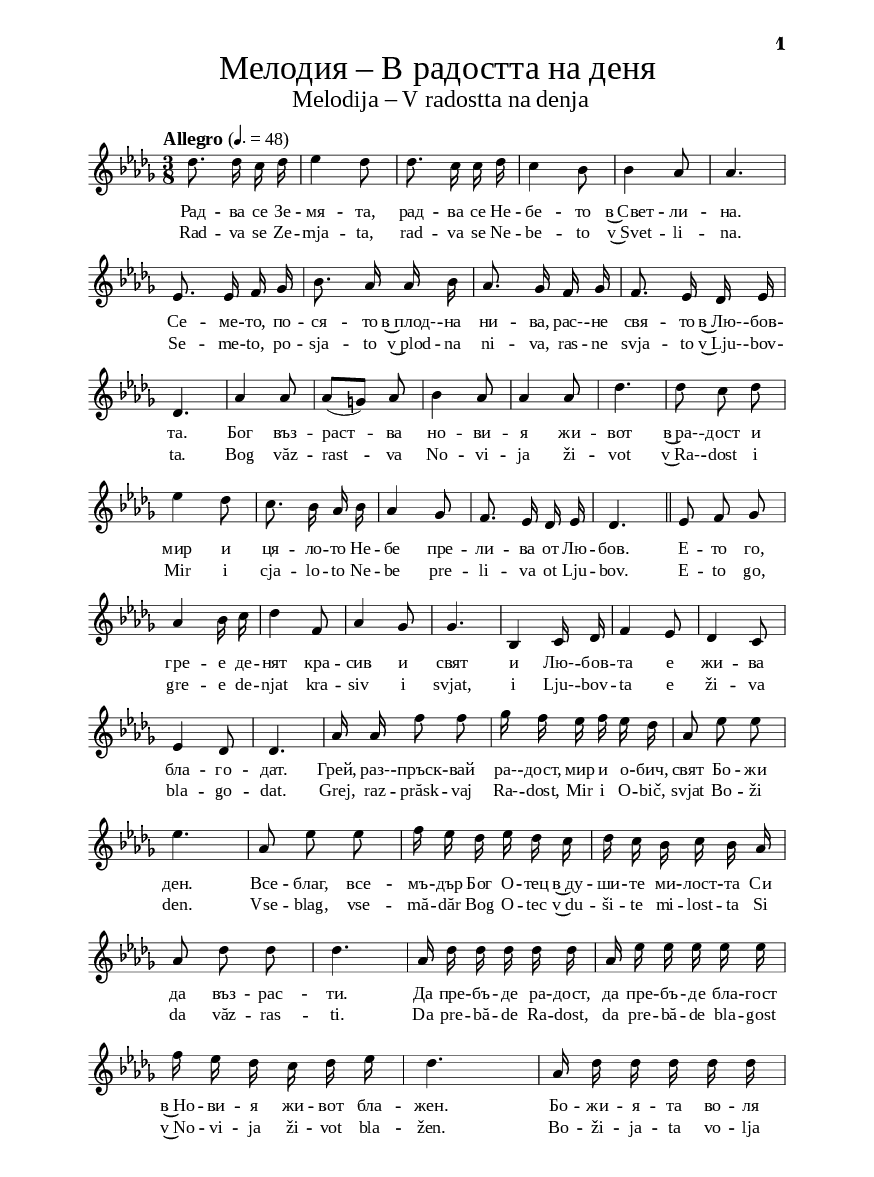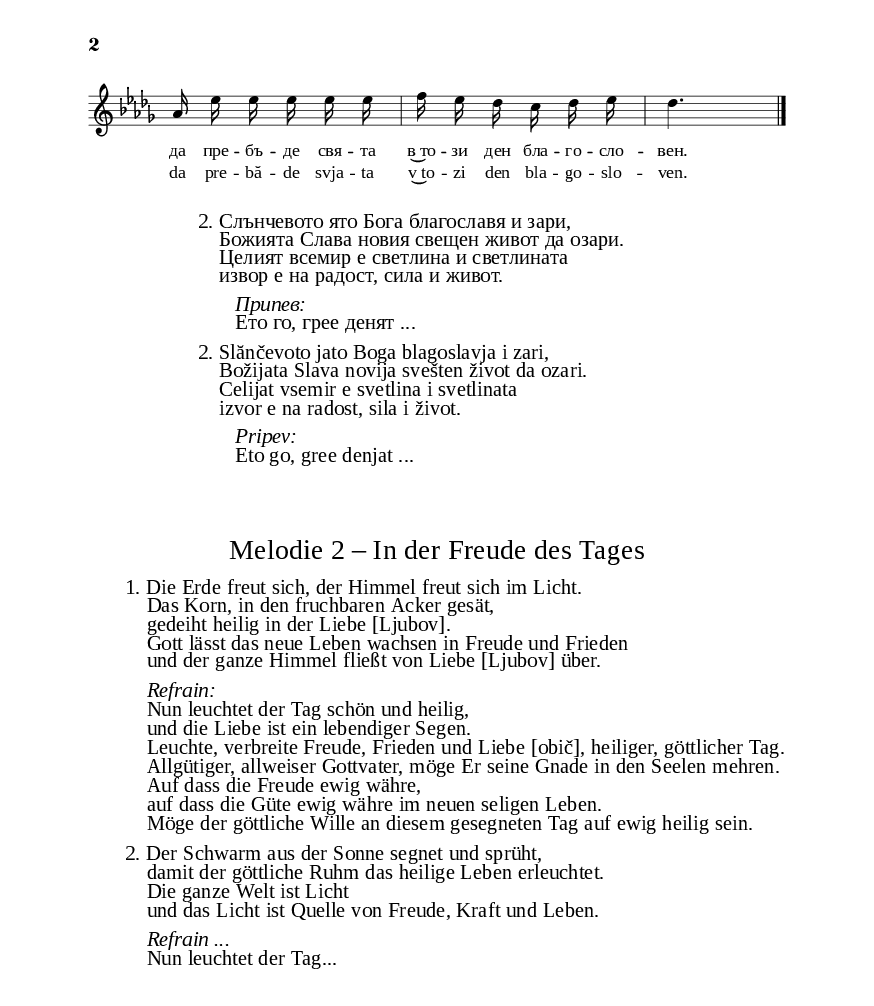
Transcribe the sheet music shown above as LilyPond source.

\version "2.24.3"

% include paper part and global functions
\include "include/globals.ily"

\bookpart {
  \label #'ref221
  \tocItem \markup "Мелодия – В радостта... – Melodija – V radostta..."
  \include "include/bookpart-paper.ily"
  \score {
    \include "include/score-layout.ily"

    \new Voice \absolute {
      \clef treble
      \key des \major
      \time 3/8
      \tempoFunc "Allegro" 4. "48"
      \autoBeamOff
      des''8. des''16 c''16 des''16
      | % 2
      es''4 des''8 | % 3
      des''8. c''16 c''16 des''16
      | % 4
      c''4 bes'8  | % 5
      bes'4  as'8 | % 6
      as'4. | \break % 7
      es'8.  es'16  f'16  ges'16  | % 8
      bes'8.  as'16  as'16 bes'16  | % 9
      as'8.  ges'16  f'16  ges'16 |
      f'8.  es'16  des'16  es'16 | \break % 11
      des'4. | % 12
      as'4  as'8   | % 13
      as'8 [(  g'8 )]  as'8 | % 14
      bes'4  as'8  | % 15
      as'4  as'8 | % 16
      des''4.  | % 17
      des''8 c''8 des''8 | \break % 18
      es''4 des''8 | % 19
      c''8. bes'16  as'16 bes'16  |

      as'4  ges'8  | % 21
      f'8.  es'16  des'16  es'16 | % 22
      des'4. \bar "||"
      es'8  f'8  ges'8 | \break % 24
      as'4 bes'16 c''16  | % 25
      des''4  f'8 | % 26
      as'4  ges'8 | % 27
      ges'4. | % 28
      bes4  c'16  des'16   | % 29
      f'4  es'8  |
      des'4  c'8  \break | % 31
      es'4  des'8 | % 32
      des'4. | % 33
      as'16  as'16 f''8 f''8 | % 34
      ges''16 f''16 es''16 f''16
      es''16 des''16   | % 35
      as'8 es''8 es''8 | \break % 36
      es''4.  | % 37
      as'8 es''8 es''8   | % 38
      f''16 es''16 des''16 es''16
      des''16 c''16 | % 39
      des''16 c''16 bes'16 c''16
      bes'16  as'16 | \break
      as'8 des''8 des''8 | % 41
      des''4. | % 42
      as'16 des''16 des''16 des''16
      des''16 des''16  |   % 43
      as'16 es''16 es''16 es''16
      es''16 es''16 | \break % 44
      f''16 es''16 des''16 c''16
      des''16 es''16 |  % 45
      des''4. | % 46
      as'16 des''16 des''16 des''16
      des''16 des''16 \break | % 47
      as'16 es''16 es''16 es''16
      es''16 es''16 | % 48
      f''16 es''16 des''16 c''16
      des''16 es''16 | % 49
      des''4. \bar "|."
    }

    \addlyrics {
      Рад -- ва се Зе -- мя -- та, рад --
      ва се Не -- бе -- то в~Свет -- ли
      -- на. Се -- ме -- то, по -- ся -- то
      "в~плод-" -- на ни -- ва, "рас-" -- не
      свя -- то "в~Лю-" -- бов -- та. Бог
      въз -- раст -- ва но -- ви -- я
      жи -- вот "в~ра-" -- дост и мир и
      ця -- ло -- то Не -- бе пре -- ли --
      ва от Лю -- бов. Е -- то го, гре --
      е де -- нят кра -- сив и свят и
      "Лю-" -- бов -- та е жи -- ва бла --
      го -- дат. Грей, "раз-" -- "пръск" -- вай
      "ра-" -- дост, мир и о -- бич, свят
      Бо -- жи ден. Все -- благ, все --
      мъ -- дър Бог О -- тец в~ду -- ши
      -- те ми -- лост -- та Си да въз --
      рас -- ти. Да пре -- бъ -- де ра --
      дост, да пре -- бъ -- де бла --
      гост в~Но -- ви -- я жи -- вот бла
      -- жен. Бо -- жи -- я -- та во -- ля
      да пре -- бъ -- де свя -- та в~то
      -- зи ден бла -- го -- сло -- вен.}

      \addlyrics {
        Rad -- va se Ze -- mja -- ta, rad --
        va se Ne -- be -- to v~Svet -- li
        -- na. Se -- me -- to, po -- sja -- to
        v~plod -- na ni -- va, ras -- ne
        svja -- to "v~Lju-" -- bov -- ta. Bog
        văz -- rast -- va No -- vi -- ja
        ži -- vot "v~Ra-" -- dost i Mir i
        cja -- lo -- to Ne -- be pre -- li --
        va ot Lju -- bov. E -- to go, gre --
        e de -- njat kra -- siv i svjat, i
        "Lju-" -- bov -- ta e ži -- va bla --
        go -- dat. Grej, raz -- "prăsk" -- vaj
        "Ra-" -- dost, Mir i O -- bič, svjat
        Bo -- ži den. Vse -- blag, vse --
        mă -- dăr Bog O -- tec v~du -- ši
        -- te mi -- lost -- ta Si da văz --
        ras -- ti. Da pre -- bă -- de Ra --
        dost, da pre -- bă -- de bla --
        gost v~No -- vi -- ja ži -- vot bla
        -- žen. Bo -- ži -- ja -- ta vo -- lja
        da pre -- bă -- de svja -- ta v~to
        -- zi den bla -- go -- slo -- ven.}


        \header {
          title = \titleFunc "Мелодия – В радостта на деня" " Melodija – V radostta na denja"
        }

        \midi{}

      } % score
      
      \markup \vspace #1

      \markup \abs-fontsize #10 {
\hspace #15
        \override #`(baseline-skip . ,bgCoupletBaselineSkip) % affects space between column lines
        \column {


          \line {  2. Слънчевото ято Бога благославя и зари,}

          \line {   "   " Божията Слава новия свещен живот да озари.}

          \line {   "   " Целият всемир е светлина и светлината}

          \line {   "   " извор е на радост, сила и живот.}
          \vspace #0.5
          \line \italic {   "      " Припев:}
          \line {   "      " Ето го, грее денят ...}
           \vspace #0.5
           
           
           \line {  2. Slănčevoto jato Boga blagoslavja i zari,}

          \line {   "   " Božijata Slava novija svešten život da ozari.}

          \line {   "   " Celijat vsemir e svetlina i svetlinata}

          \line {   "   " izvor e na radost, sila i život.}
          \vspace #0.5
          \line \italic {   "      " Pripev:}
          \line {   "      " Eto go, gree denjat ...}
           
        }
      
      } % markup

\markup \vspace #3

      % include foreign translation(s) of the song
      \version "2.24.3"

\markup \fill-line { \fontsize #deTitleFontSize "Melodie 2 – In der Freude des Tages" }
\markup \null
\markup \null
\markup \abs-fontsize #10  {
  \hspace #5
  \override #`(baseline-skip . ,deCoupletBaselineSkip)

  \column {

 \line { 1.  Die Erde freut sich, der Himmel freut sich im Licht.}

 \line { "   "Das Korn, in den fruchbaren Acker gesät,}

 \line { "   "gedeiht heilig in der Liebe [Ljubov]. }

 \line { "   "Gott lässt das neue Leben wachsen in Freude und Frieden}

 \line { "   "und der ganze Himmel fließt von Liebe [Ljubov] über.}
 \vspace #0.5

 \line \italic { "   "Refrain:}

 \line { "   "Nun leuchtet der Tag schön und heilig,}

 \line { "   "und die Liebe ist ein lebendiger Segen.}

 \line { "   "Leuchte, verbreite Freude, Frieden und Liebe [obič], heiliger, göttlicher Tag. }

 \line { "   "Allgütiger, allweiser Gottvater, möge Er seine Gnade in den Seelen mehren.}

 \line { "   "Auf dass die Freude ewig währe, }
 
  \line { "   " auf dass die Güte ewig währe im neuen seligen Leben.}

 \line { "   "Möge der göttliche Wille an diesem gesegneten Tag auf ewig heilig sein.}
 \vspace #0.5

 \line { 2. Der Schwarm aus der Sonne segnet und sprüht, }
 
  \line { "   "damit der göttliche Ruhm das heilige Leben erleuchtet. }

 \line { "   "Die ganze Welt ist Licht }
 \line { "   " und das Licht ist Quelle von Freude, Kraft und Leben.}


\vspace #0.5

\line \italic {"   " Refrain ...}

 \line { "   "Nun leuchtet der Tag...}

  }
}


    } % bookpart

    % Più mosso
    %
